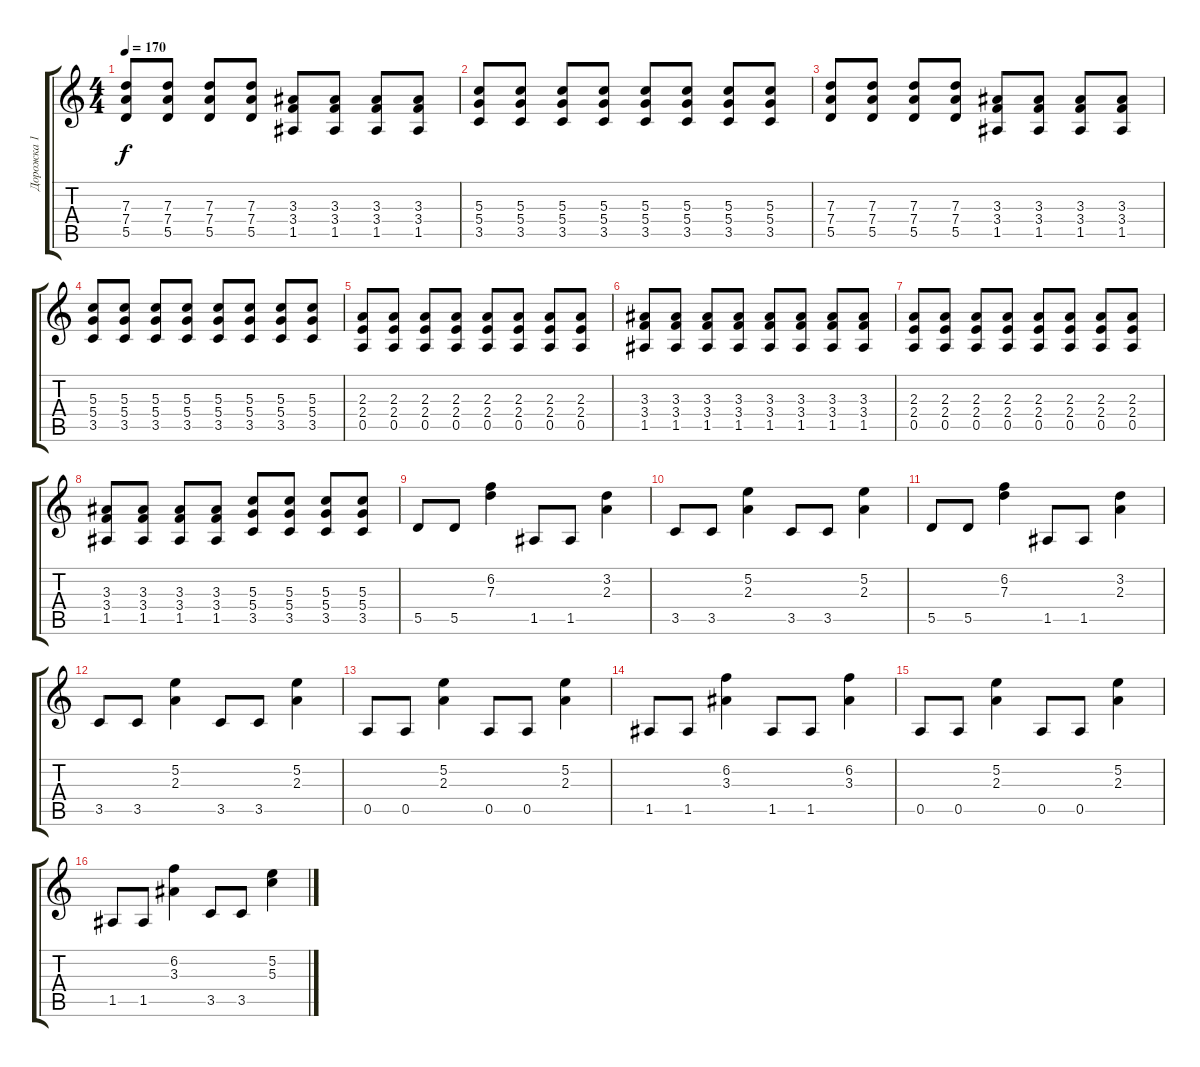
\track ("Дорожка 1" "Дорожка 1") {instrument distortionguitar}
\staff {score tabs}
\tuning (E4 B3 G3 D3 A2 E2) {hide}
\ts (4 4)
\tempo 170
\clef g2
\ks c
(7.3 7.4 5.5).8{dy f} (7.3 7.4 5.5).8 (7.3 7.4 5.5).8 (7.3 7.4 5.5).8 (3.3 3.4 1.5).8 (3.3 3.4 1.5).8 (3.3 3.4 1.5).8 (3.3 3.4 1.5).8 |
(5.3 5.4 3.5).8 (5.3 5.4 3.5).8 (5.3 5.4 3.5).8 (5.3 5.4 3.5).8 (5.3 5.4 3.5).8 (5.3 5.4 3.5).8 (5.3 5.4 3.5).8 (5.3 5.4 3.5).8 |
(7.3 7.4 5.5).8 (7.3 7.4 5.5).8 (7.3 7.4 5.5).8 (7.3 7.4 5.5).8 (3.3 3.4 1.5).8 (3.3 3.4 1.5).8 (3.3 3.4 1.5).8 (3.3 3.4 1.5).8 |
(5.3 5.4 3.5).8 (5.3 5.4 3.5).8 (5.3 5.4 3.5).8 (5.3 5.4 3.5).8 (5.3 5.4 3.5).8 (5.3 5.4 3.5).8 (5.3 5.4 3.5).8 (5.3 5.4 3.5).8 |
(2.3 2.4 0.5).8 (2.3 2.4 0.5).8 (2.3 2.4 0.5).8 (2.3 2.4 0.5).8 (2.3 2.4 0.5).8 (2.3 2.4 0.5).8 (2.3 2.4 0.5).8 (2.3 2.4 0.5).8 |
(3.3 3.4 1.5).8 (3.3 3.4 1.5).8 (3.3 3.4 1.5).8 (3.3 3.4 1.5).8 (3.3 3.4 1.5).8 (3.3 3.4 1.5).8 (3.3 3.4 1.5).8 (3.3 3.4 1.5).8 |
(2.3 2.4 0.5).8 (2.3 2.4 0.5).8 (2.3 2.4 0.5).8 (2.3 2.4 0.5).8 (2.3 2.4 0.5).8 (2.3 2.4 0.5).8 (2.3 2.4 0.5).8 (2.3 2.4 0.5).8 |
(3.3 3.4 1.5).8 (3.3 3.4 1.5).8 (3.3 3.4 1.5).8 (3.3 3.4 1.5).8 (5.3 5.4 3.5).8 (5.3 5.4 3.5).8 (5.3 5.4 3.5).8 (5.3 5.4 3.5).8 |
5.5.8 5.5.8 (6.2 7.3).4 1.5.8 1.5.8 (3.2 2.3).4 |
3.5.8 3.5.8 (5.2 2.3).4 3.5.8 3.5.8 (5.2 2.3).4 |
5.5.8 5.5.8 (6.2 7.3).4 1.5.8 1.5.8 (3.2 2.3).4 |
3.5.8 3.5.8 (5.2 2.3).4 3.5.8 3.5.8 (5.2 2.3).4 |
0.5.8 0.5.8 (5.2 2.3).4 0.5.8 0.5.8 (5.2 2.3).4 |
1.5.8 1.5.8 (6.2 3.3).4 1.5.8 1.5.8 (6.2 3.3).4 |
0.5.8 0.5.8 (5.2 2.3).4 0.5.8 0.5.8 (5.2 2.3).4 |
1.5.8 1.5.8 (6.2 3.3).4 3.5.8 3.5.8 (5.2 5.3).4
